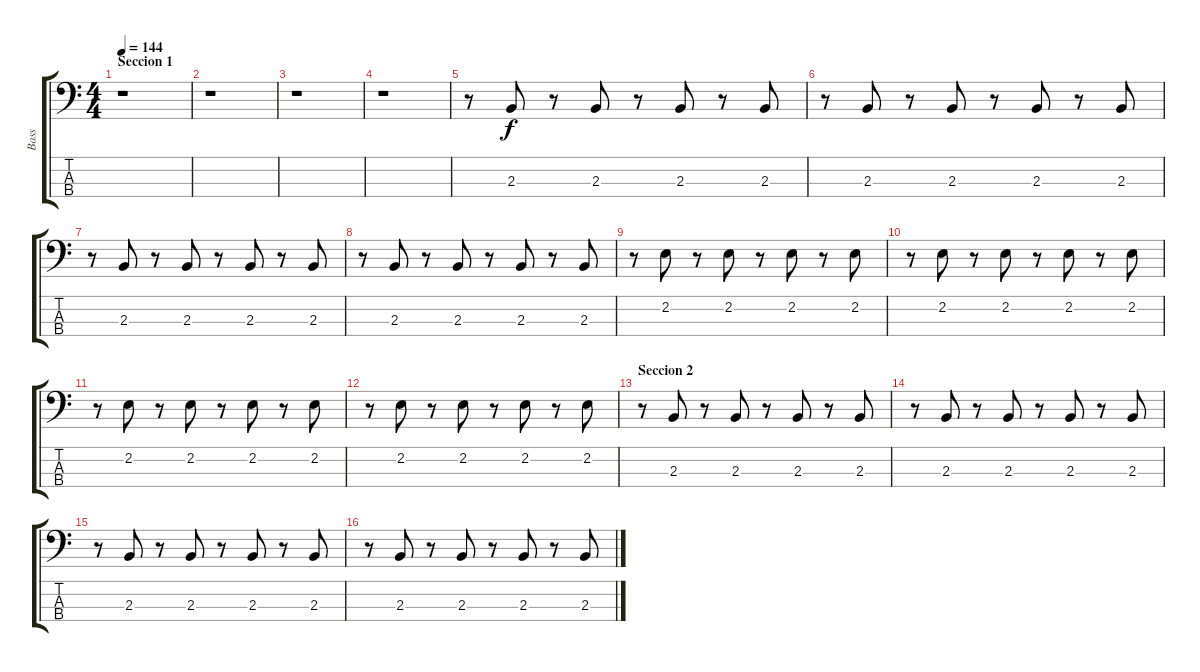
\track ("Bass" "Bass") {instrument electricbasspick}
\staff {score tabs}
\tuning (G2 D2 A1 E1) {hide}
\ts (4 4)
\section ("" "Seccion 1")
\tempo 144
\clef f4
\ks c
r.1{dy f instrument electricbasspick} |
r.1 |
r.1 |
r.1 |
r.8 2.3.8 r.8 2.3.8 r.8 2.3.8 r.8 2.3.8 |
r.8 2.3.8 r.8 2.3.8 r.8 2.3.8 r.8 2.3.8 |
r.8 2.3.8 r.8 2.3.8 r.8 2.3.8 r.8 2.3.8 |
r.8 2.3.8 r.8 2.3.8 r.8 2.3.8 r.8 2.3.8 |
r.8 2.2.8 r.8 2.2.8 r.8 2.2.8 r.8 2.2.8 |
r.8 2.2.8 r.8 2.2.8 r.8 2.2.8 r.8 2.2.8 |
r.8 2.2.8 r.8 2.2.8 r.8 2.2.8 r.8 2.2.8 |
r.8 2.2.8 r.8 2.2.8 r.8 2.2.8 r.8 2.2.8 |
\section ("" "Seccion 2")
r.8 2.3.8 r.8 2.3.8 r.8 2.3.8 r.8 2.3.8 |
r.8 2.3.8 r.8 2.3.8 r.8 2.3.8 r.8 2.3.8 |
r.8 2.3.8 r.8 2.3.8 r.8 2.3.8 r.8 2.3.8 |
r.8 2.3.8 r.8 2.3.8 r.8 2.3.8 r.8 2.3.8
